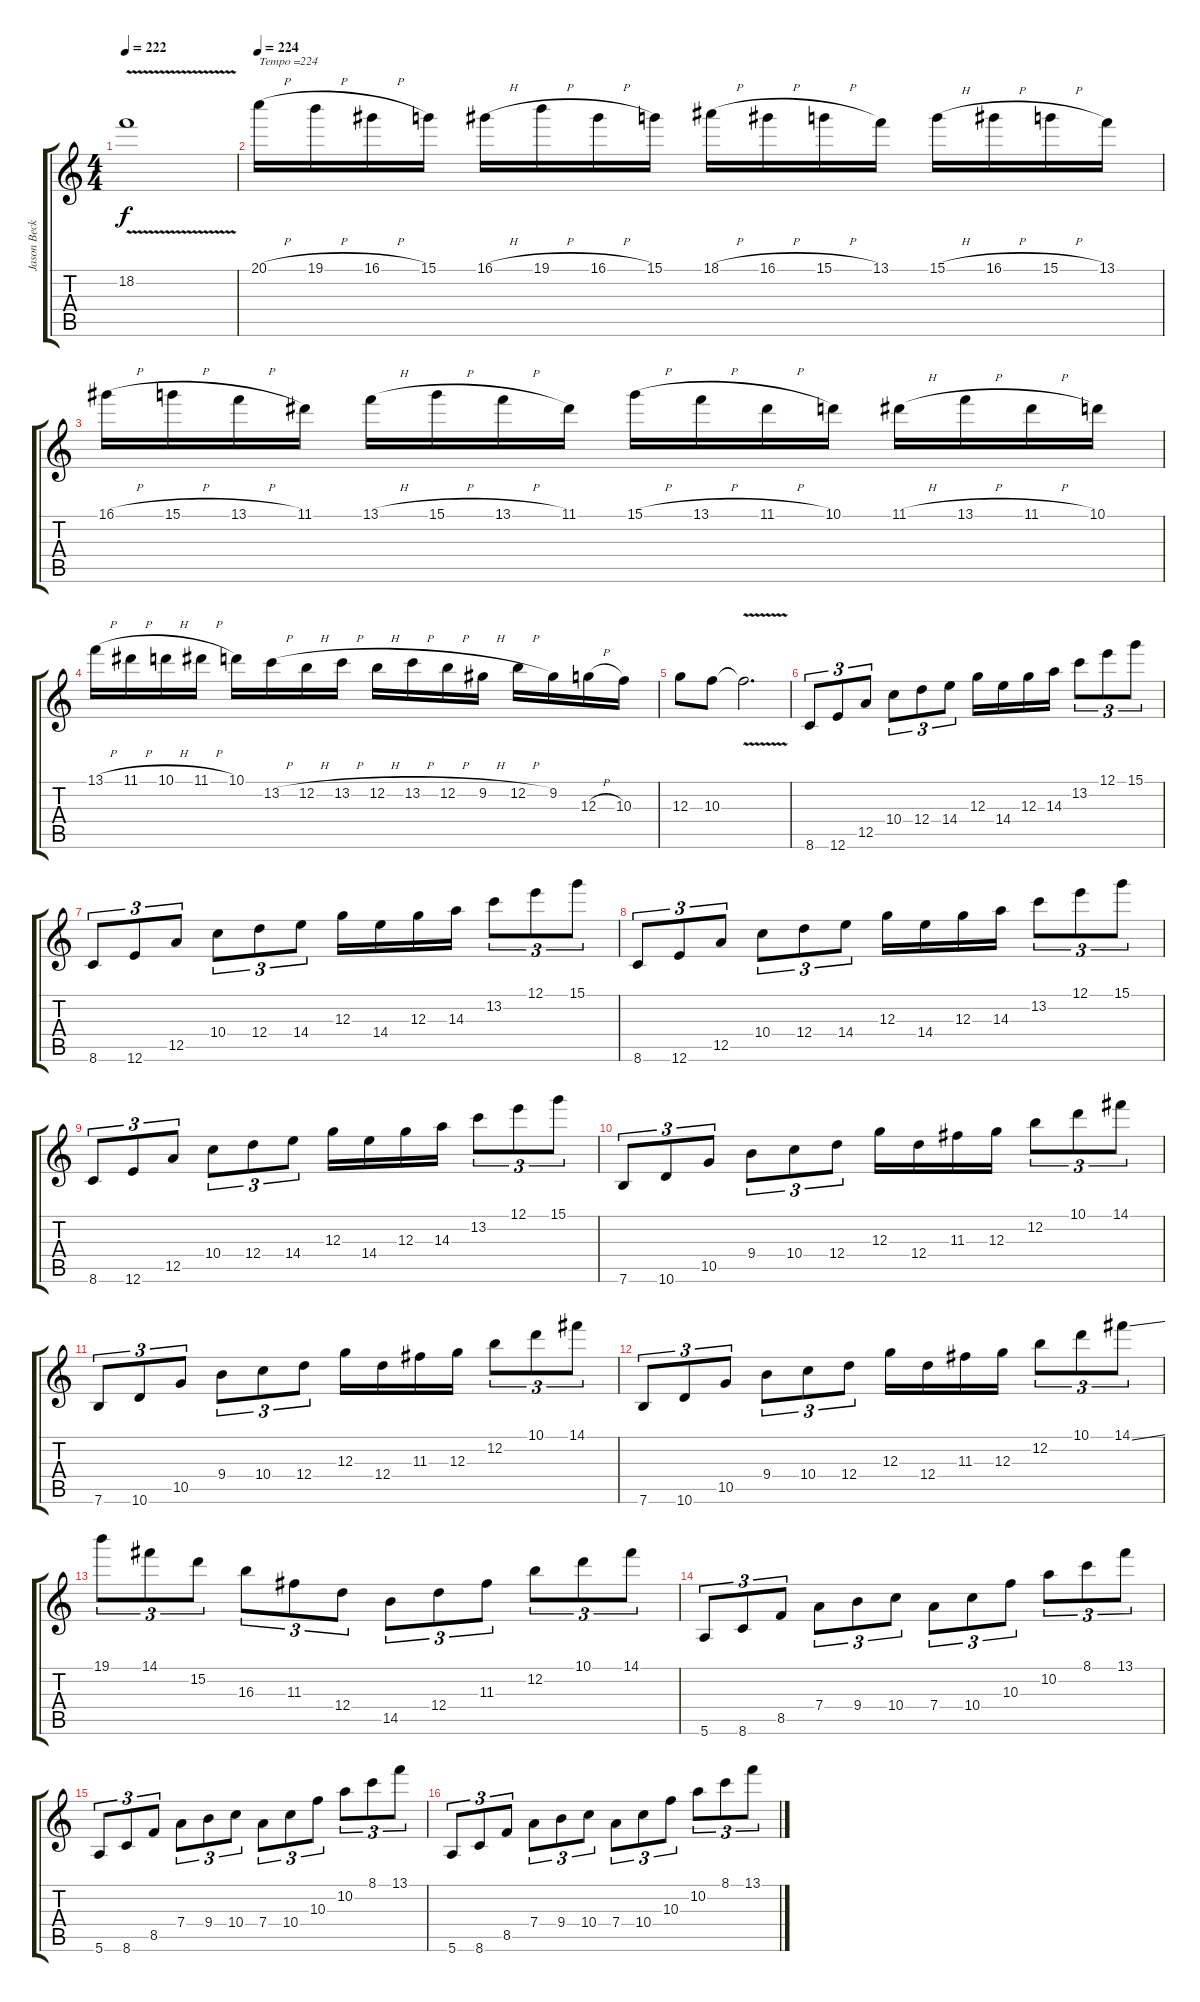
\track ("Jason Becker" "Jason Beck") {instrument distortionguitar}
\staff {score tabs}
\tuning (E4 B3 G3 D3 A2 E2) {hide}
\ts (4 4)
\tempo 222
\clef g2
\ks c
18.2{v}.1{dy f} |
\tempo 224
20.1{h}.16{txt "Tempo =224"} 19.1{h}.16 16.1{h}.16 15.1.16 16.1{h}.16 19.1{h}.16 16.1{h}.16 15.1.16 18.1{h}.16 16.1{h}.16 15.1{h}.16 13.1.16 15.1{h}.16 16.1{h}.16 15.1{h}.16 13.1.16 |
16.1{h}.16 15.1{h}.16 13.1{h}.16 11.1.16 13.1{h}.16 15.1{h}.16 13.1{h}.16 11.1.16 15.1{h}.16 13.1{h}.16 11.1{h}.16 10.1.16 11.1{h}.16 13.1{h}.16 11.1{h}.16 10.1.16 |
13.1{h}.16 11.1{h}.16 10.1{h}.16 11.1{h}.16 10.1.16 13.2{h}.16 12.2{h}.16 13.2{h}.16 12.2{h}.16 13.2{h}.16 12.2{h}.16 9.2{h}.16 12.2{h}.16 9.2.16 12.3{h}.16 10.3.16 |
12.3.8 10.3.8 10.3{v t}.2{d} |
8.6.8{tu (3 2)} 12.6.8{tu (3 2)} 12.5.8{tu (3 2)} 10.4.8{tu (3 2)} 12.4.8{tu (3 2)} 14.4.8{tu (3 2)} 12.3.16 14.4.16 12.3.16 14.3.16 13.2.8{tu (3 2)} 12.1.8{tu (3 2)} 15.1.8{tu (3 2)} |
8.6.8{tu (3 2)} 12.6.8{tu (3 2)} 12.5.8{tu (3 2)} 10.4.8{tu (3 2)} 12.4.8{tu (3 2)} 14.4.8{tu (3 2)} 12.3.16 14.4.16 12.3.16 14.3.16 13.2.8{tu (3 2)} 12.1.8{tu (3 2)} 15.1.8{tu (3 2)} |
8.6.8{tu (3 2)} 12.6.8{tu (3 2)} 12.5.8{tu (3 2)} 10.4.8{tu (3 2)} 12.4.8{tu (3 2)} 14.4.8{tu (3 2)} 12.3.16 14.4.16 12.3.16 14.3.16 13.2.8{tu (3 2)} 12.1.8{tu (3 2)} 15.1.8{tu (3 2)} |
8.6.8{tu (3 2)} 12.6.8{tu (3 2)} 12.5.8{tu (3 2)} 10.4.8{tu (3 2)} 12.4.8{tu (3 2)} 14.4.8{tu (3 2)} 12.3.16 14.4.16 12.3.16 14.3.16 13.2.8{tu (3 2)} 12.1.8{tu (3 2)} 15.1.8{tu (3 2)} |
7.6.8{tu (3 2)} 10.6.8{tu (3 2)} 10.5.8{tu (3 2)} 9.4.8{tu (3 2)} 10.4.8{tu (3 2)} 12.4.8{tu (3 2)} 12.3.16 12.4.16 11.3.16 12.3.16 12.2.8{tu (3 2)} 10.1.8{tu (3 2)} 14.1.8{tu (3 2)} |
7.6.8{tu (3 2)} 10.6.8{tu (3 2)} 10.5.8{tu (3 2)} 9.4.8{tu (3 2)} 10.4.8{tu (3 2)} 12.4.8{tu (3 2)} 12.3.16 12.4.16 11.3.16 12.3.16 12.2.8{tu (3 2)} 10.1.8{tu (3 2)} 14.1.8{tu (3 2)} |
7.6.8{tu (3 2)} 10.6.8{tu (3 2)} 10.5.8{tu (3 2)} 9.4.8{tu (3 2)} 10.4.8{tu (3 2)} 12.4.8{tu (3 2)} 12.3.16 12.4.16 11.3.16 12.3.16 12.2.8{tu (3 2)} 10.1.8{tu (3 2)} 14.1{ss}.8{tu (3 2)} |
19.1.8{tu (3 2)} 14.1.8{tu (3 2)} 15.2.8{tu (3 2)} 16.3.8{tu (3 2)} 11.3.8{tu (3 2)} 12.4.8{tu (3 2)} 14.5.8{tu (3 2)} 12.4.8{tu (3 2)} 11.3.8{tu (3 2)} 12.2.8{tu (3 2)} 10.1.8{tu (3 2)} 14.1.8{tu (3 2)} |
5.6.8{tu (3 2)} 8.6.8{tu (3 2)} 8.5.8{tu (3 2)} 7.4.8{tu (3 2)} 9.4.8{tu (3 2)} 10.4.8{tu (3 2)} 7.4.8{tu (3 2)} 10.4.8{tu (3 2)} 10.3.8{tu (3 2)} 10.2.8{tu (3 2)} 8.1.8{tu (3 2)} 13.1.8{tu (3 2)} |
5.6.8{tu (3 2)} 8.6.8{tu (3 2)} 8.5.8{tu (3 2)} 7.4.8{tu (3 2)} 9.4.8{tu (3 2)} 10.4.8{tu (3 2)} 7.4.8{tu (3 2)} 10.4.8{tu (3 2)} 10.3.8{tu (3 2)} 10.2.8{tu (3 2)} 8.1.8{tu (3 2)} 13.1.8{tu (3 2)} |
5.6.8{tu (3 2)} 8.6.8{tu (3 2)} 8.5.8{tu (3 2)} 7.4.8{tu (3 2)} 9.4.8{tu (3 2)} 10.4.8{tu (3 2)} 7.4.8{tu (3 2)} 10.4.8{tu (3 2)} 10.3.8{tu (3 2)} 10.2.8{tu (3 2)} 8.1.8{tu (3 2)} 13.1.8{tu (3 2)}
